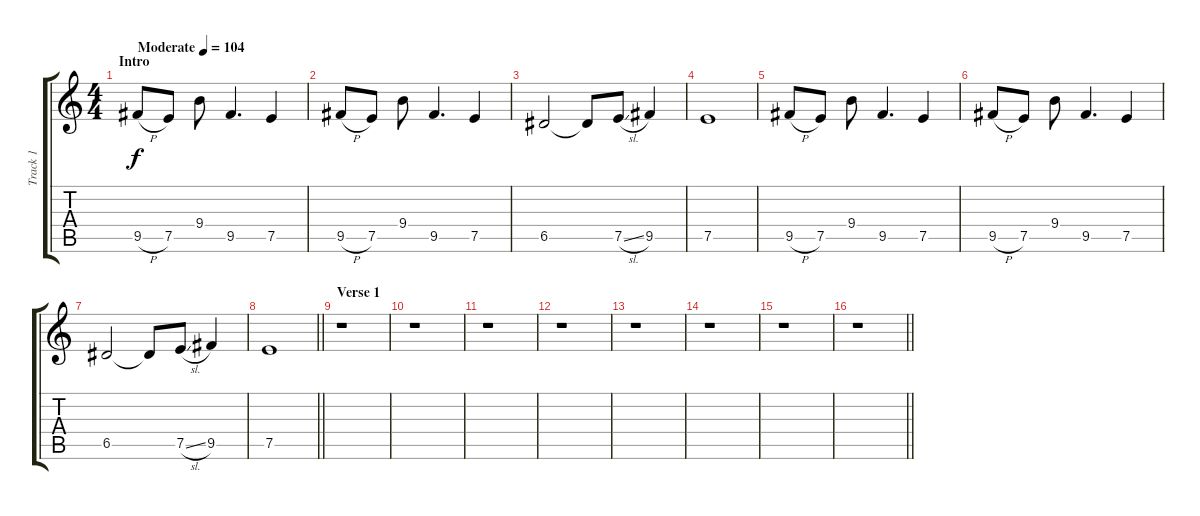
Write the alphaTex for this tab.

\track ("Track 1" "Track 1") {instrument acousticguitarsteel}
\staff {score tabs}
\tuning (E4 B3 G3 D3 A2 E2) {hide}
\ts (4 4)
\section ("" "Intro")
\tempo (104 "Moderate")
\clef g2
\ks c
9.5{h}.8{dy f instrument acousticguitarsteel} 7.5.8 9.4.8 9.5.4{d} 7.5.4 |
9.5{h}.8 7.5.8 9.4.8 9.5.4{d} 7.5.4 |
6.5.2 6.5{t}.8 7.5{sl}.8 9.5.4 |
7.5.1 |
9.5{h}.8 7.5.8 9.4.8 9.5.4{d} 7.5.4 |
9.5{h}.8 7.5.8 9.4.8 9.5.4{d} 7.5.4 |
6.5.2 6.5{t}.8 7.5{sl}.8 9.5.4 |
\barLineRight lightlight
7.5.1 |
\section ("" "Verse 1")
r.1 |
r.1 |
r.1 |
r.1 |
r.1 |
r.1 |
r.1 |
\barLineRight lightlight
r.1
